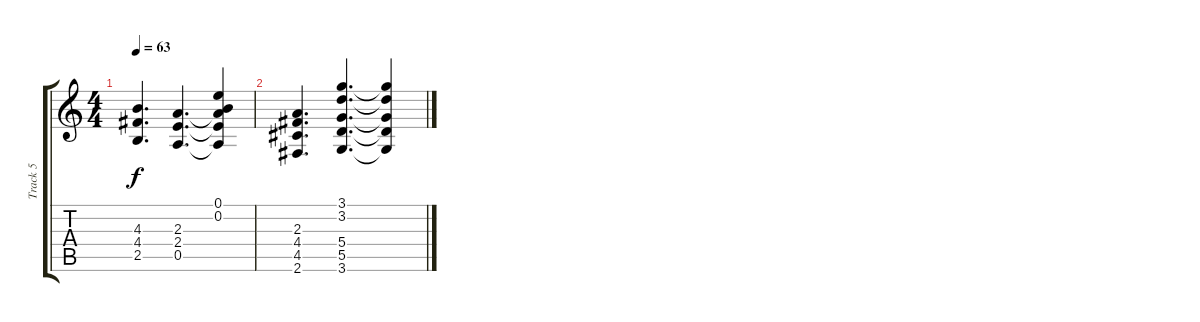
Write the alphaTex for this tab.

\track ("Track 5" "Track 5") {instrument overdrivenguitar}
\staff {score tabs}
\tuning (E4 B3 G3 D3 A2 E2) {hide}
\ts (4 4)
\tempo 63
\clef g2
\ks c
(4.3 4.4 2.5).4{d dy f} (2.3 2.4 0.5).4{d} (0.1 0.2 2.3{t} 2.4{t} 0.5{t}).4 |
(2.3 4.4 4.5 2.6).4{d} (3.1 3.2 5.4 5.5 3.6).4{d} (3.1{t} 3.2{t} 5.4{t} 5.5{t} 3.6{t}).4
